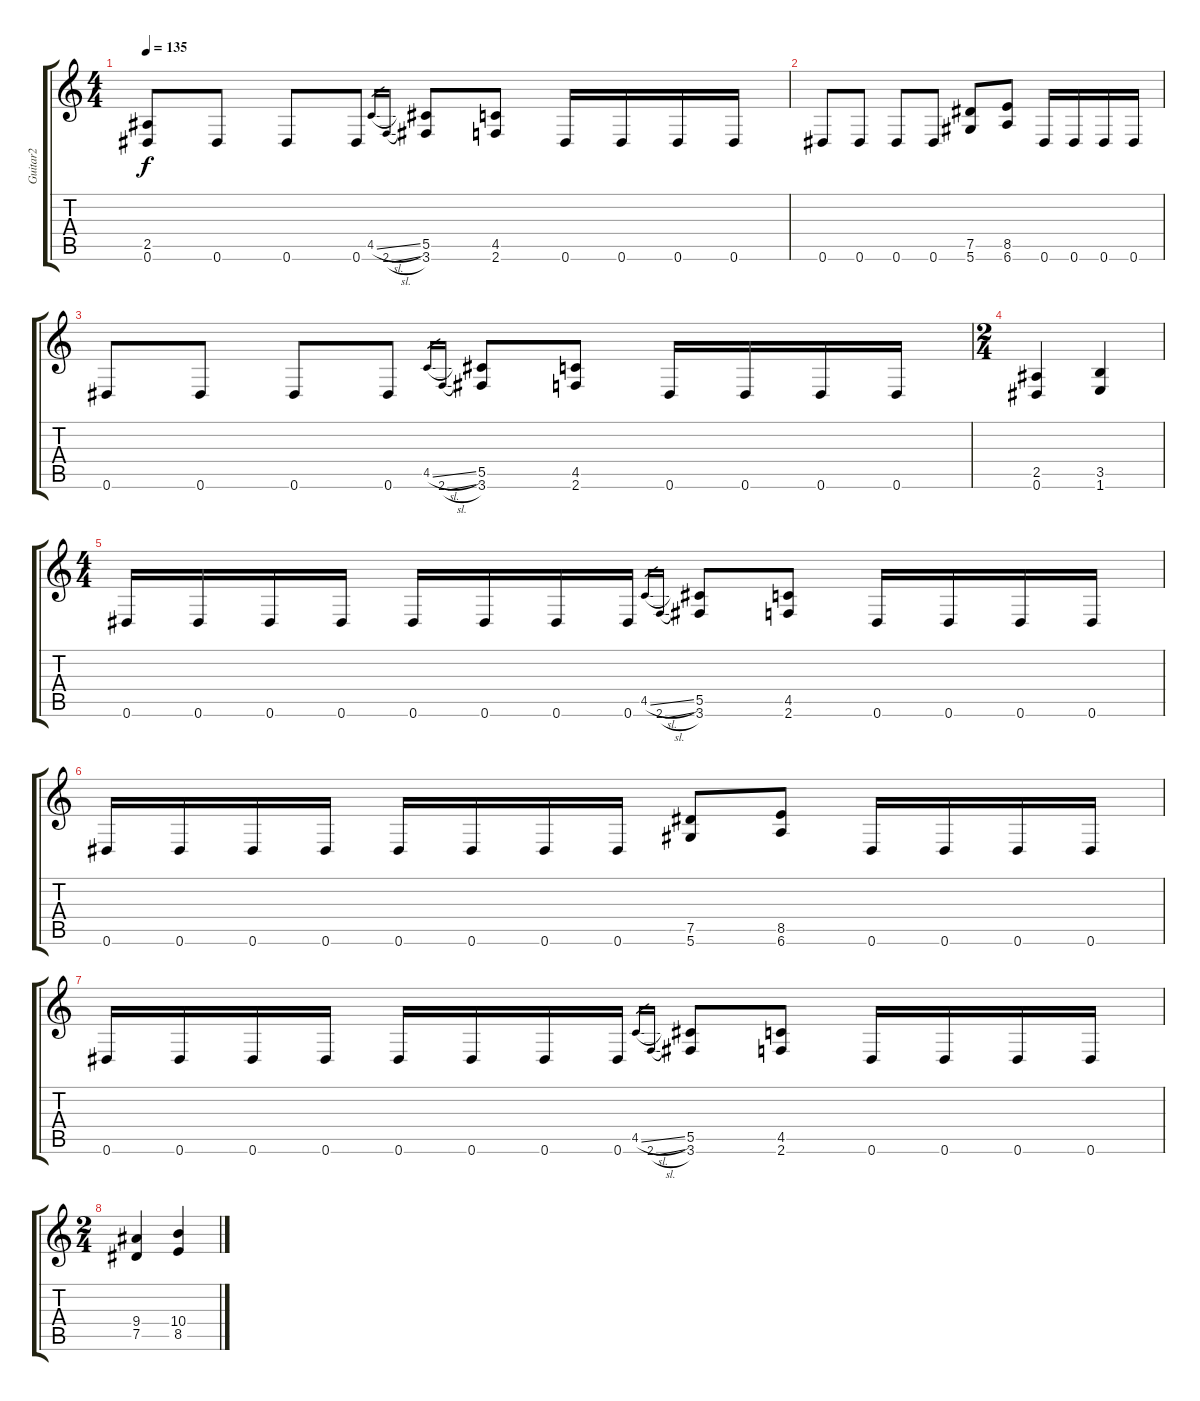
\track ("Guitar2" "Guitar2") {instrument overdrivenguitar}
\staff {score tabs}
\tuning (Eb4 Bb3 Gb3 Db3 Ab2 Eb2) {hide}
\ts (4 4)
\tempo 135
\clef g2
\ks c
(2.5 0.6).8{dy f instrument overdrivenguitar} 0.6.8 0.6.8 0.6.8 4.5{sl}.16{gr} 2.6{sl}.16{gr} (5.5 3.6).8 (4.5 2.6).8 0.6.16 0.6.16 0.6.16 0.6.16 |
0.6.8 0.6.8 0.6.8 0.6.8 (7.5 5.6).8 (8.5 6.6).8 0.6.16 0.6.16 0.6.16 0.6.16 |
0.6.8 0.6.8 0.6.8 0.6.8 4.5{sl}.16{gr} 2.6{sl}.16{gr} (5.5 3.6).8 (4.5 2.6).8 0.6.16 0.6.16 0.6.16 0.6.16 |
\ts (2 4)
(2.5 0.6).4 (3.5 1.6).4 |
\ts (4 4)
0.6.16 0.6.16 0.6.16 0.6.16 0.6.16 0.6.16 0.6.16 0.6.16 4.5{sl}.16{gr} 2.6{sl}.16{gr} (5.5 3.6).8 (4.5 2.6).8 0.6.16 0.6.16 0.6.16 0.6.16 |
0.6.16 0.6.16 0.6.16 0.6.16 0.6.16 0.6.16 0.6.16 0.6.16 (7.5 5.6).8 (8.5 6.6).8 0.6.16 0.6.16 0.6.16 0.6.16 |
0.6.16 0.6.16 0.6.16 0.6.16 0.6.16 0.6.16 0.6.16 0.6.16 4.5{sl}.16{gr} 2.6{sl}.16{gr} (5.5 3.6).8 (4.5 2.6).8 0.6.16 0.6.16 0.6.16 0.6.16 |
\ts (2 4)
(9.4 7.5).4 (10.4 8.5).4
